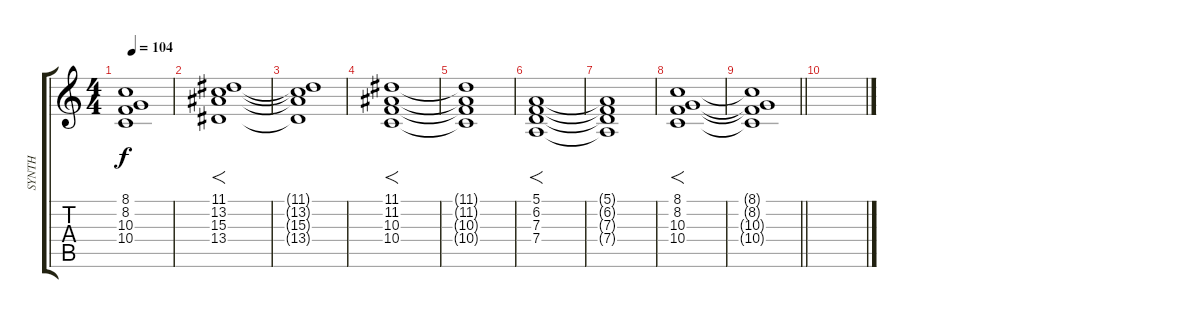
\track ("SYNTH" "SYNTH") {instrument choiraahs}
\staff {score tabs}
\tuning (E4 B3 G3 D3 A2 D2) {hide}
\ts (4 4)
\tempo 104
\clef g2
\ks c
(8.1{t} 8.2{t} 10.3{t} 10.4{t}).1{dy f} |
(11.1 13.2 15.3 13.4).1{f} |
(11.1{t} 13.2{t} 15.3{t} 13.4{t}).1 |
(11.1 11.2 10.3 10.4).1{f} |
(11.1{t} 11.2{t} 10.3{t} 10.4{t}).1 |
(5.1 6.2 7.3 7.4).1{f} |
(5.1{t} 6.2{t} 7.3{t} 7.4{t}).1 |
(8.1 8.2 10.3 10.4).1{f} |
\barLineRight lightlight
(8.1{t} 8.2{t} 10.3{t} 10.4{t}).1 |
\section ("" "")
